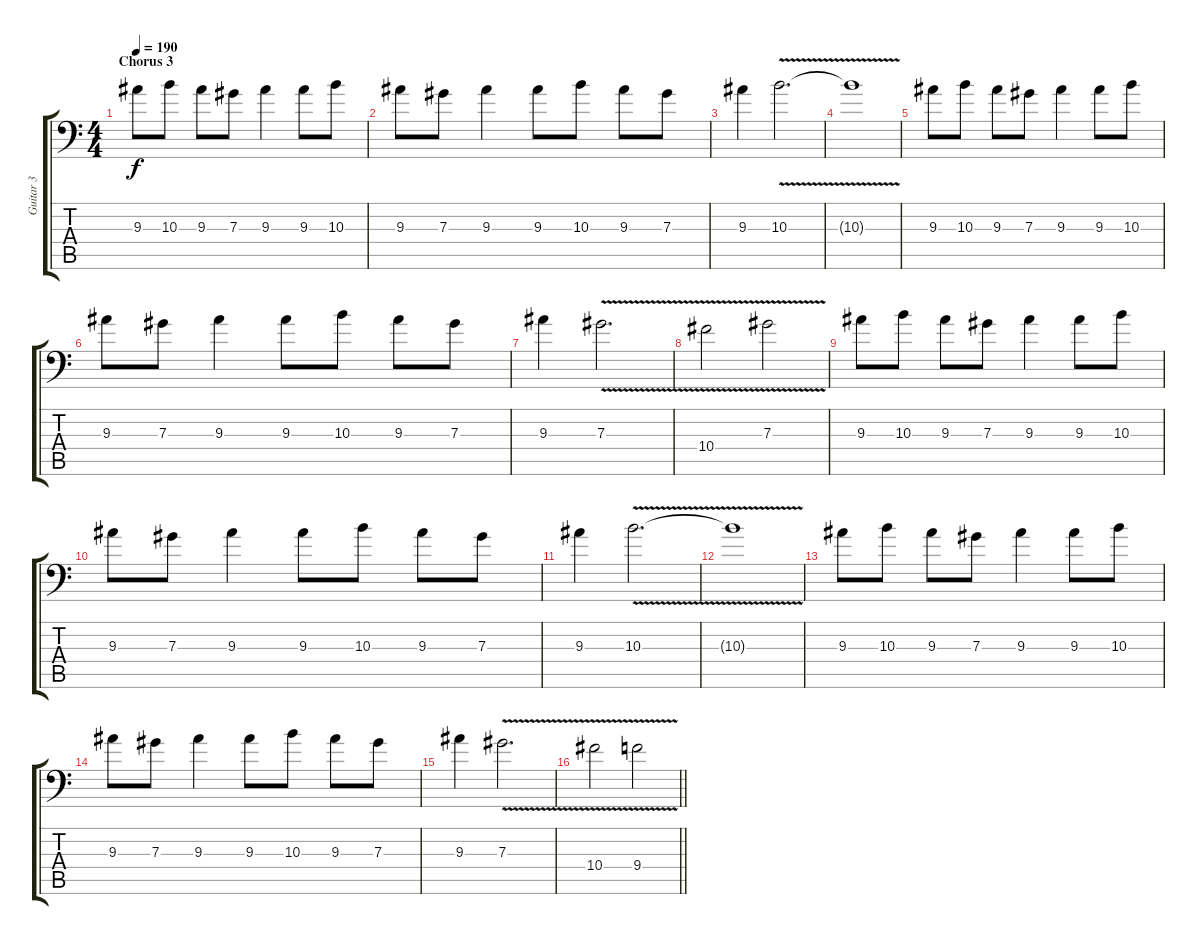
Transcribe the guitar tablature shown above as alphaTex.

\track ("Guitar 3" "Guitar 3") {instrument distortionguitar}
\staff {score tabs}
\tuning (Bb3 F3 Db3 Ab2 Eb2 Bb1) {hide}
\ts (4 4)
\section ("" "Chorus 3")
\tempo 190
\clef f4
\ks c
9.3.8{dy f} 10.3.8 9.3.8 7.3.8 9.3.4 9.3.8 10.3.8 |
9.3.8 7.3.8 9.3.4 9.3.8 10.3.8 9.3.8 7.3.8 |
9.3.4 10.3{v}.2{d} |
10.3{t}.1 |
9.3.8 10.3.8 9.3.8 7.3.8 9.3.4 9.3.8 10.3.8 |
9.3.8 7.3.8 9.3.4 9.3.8 10.3.8 9.3.8 7.3.8 |
9.3.4 7.3{v}.2{d} |
10.4{v}.2 7.3{v}.2 |
9.3.8 10.3.8 9.3.8 7.3.8 9.3.4 9.3.8 10.3.8 |
9.3.8 7.3.8 9.3.4 9.3.8 10.3.8 9.3.8 7.3.8 |
9.3.4 10.3{v}.2{d} |
10.3{t}.1 |
9.3.8 10.3.8 9.3.8 7.3.8 9.3.4 9.3.8 10.3.8 |
9.3.8 7.3.8 9.3.4 9.3.8 10.3.8 9.3.8 7.3.8 |
9.3.4 7.3{v}.2{d} |
\barLineRight lightlight
10.4{v}.2 9.4{v}.2
